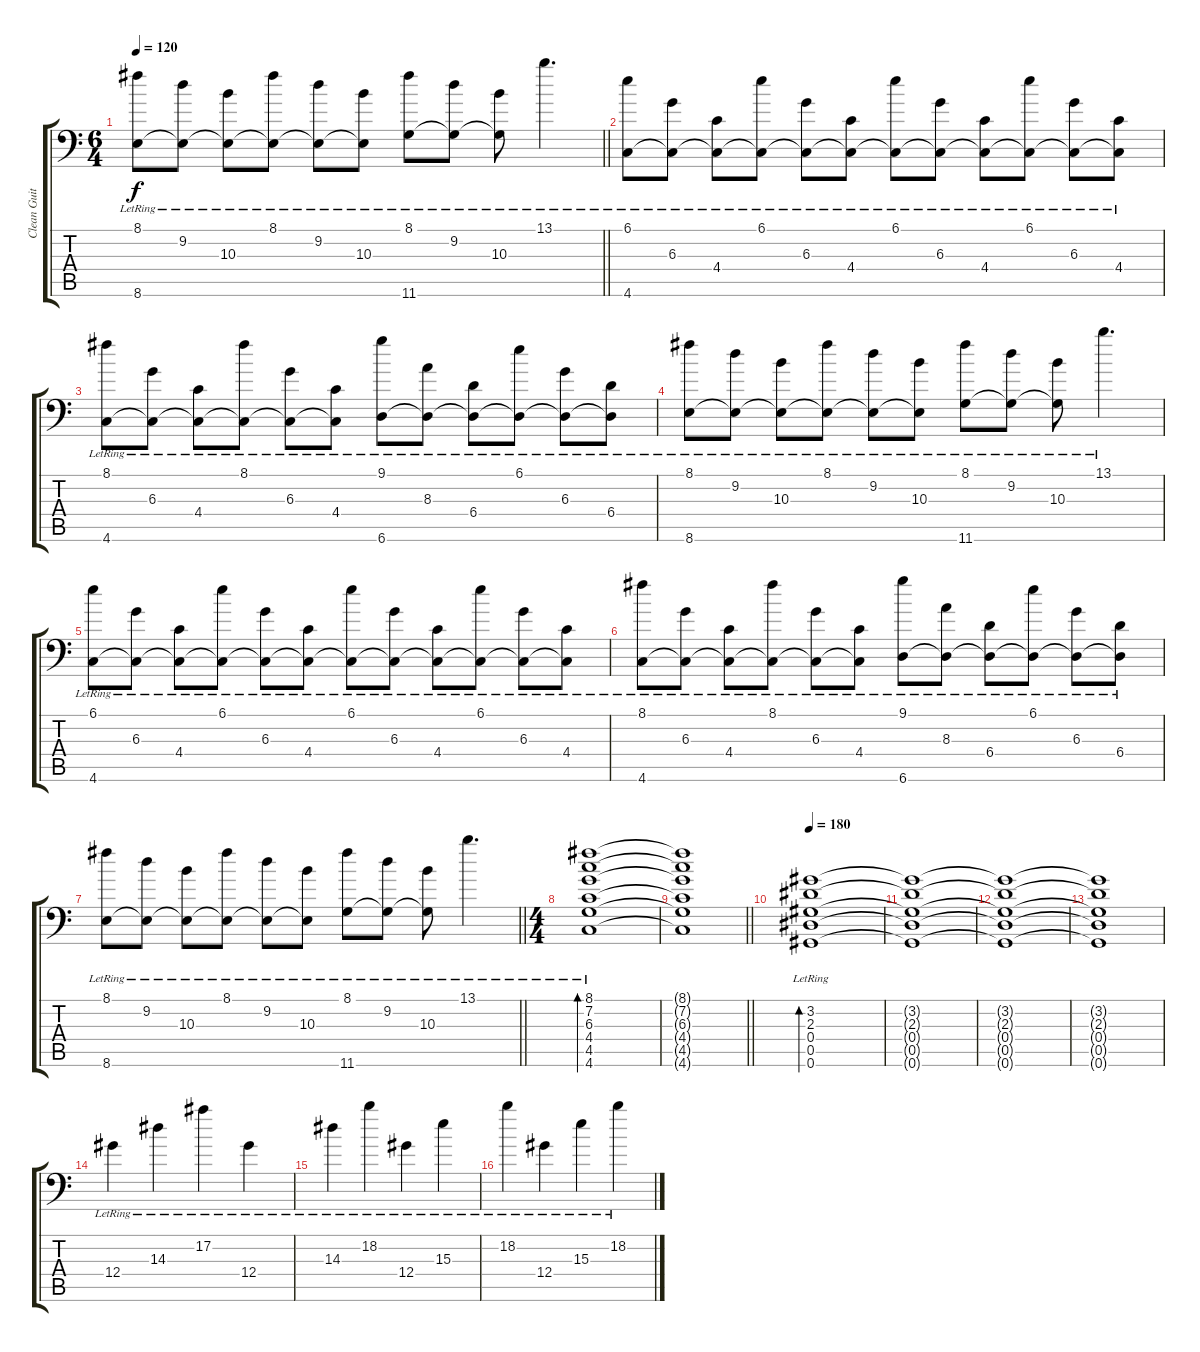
\track ("Clean Guitar 2" "Clean Guit") {instrument electricguitarjazz}
\staff {score tabs}
\tuning (Bb3 F3 Db3 Ab2 Eb2 Ab1) {hide}
\ts (6 4)
\tempo 120
\clef f4
\barLineRight lightlight
\ks c
(8.1{lr} 8.6{lr}).8{dy f} (9.2{lr} 8.6{t}).8 (10.3{lr} 8.6{t}).8 (8.1{lr} 8.6{t}).8 (9.2{lr} 8.6{t}).8 (10.3{lr} 8.6{t}).8 (8.1{lr} 11.6{lr}).8 (9.2{lr} 11.6{t}).8 (10.3{lr} 11.6{t}).8 13.1{lr}.4{d} |
(6.1{lr} 4.6{lr}).8 (6.3{lr} 4.6{t}).8 (4.4{lr} 4.6{t}).8 (6.1{lr} 4.6{t}).8 (6.3{lr} 4.6{t}).8 (4.4{lr} 4.6{t}).8 (6.1{lr} 4.6{t}).8 (6.3{lr} 4.6{t}).8 (4.4{lr} 4.6{t}).8 (6.1{lr} 4.6{t}).8 (6.3{lr} 4.6{t}).8 (4.4{lr} 4.6{t}).8 |
(8.1{lr} 4.6{lr}).8 (6.3{lr} 4.6{t}).8 (4.4{lr} 4.6{t}).8 (8.1{lr} 4.6{t}).8 (6.3{lr} 4.6{t}).8 (4.4{lr} 4.6{t}).8 (9.1{lr} 6.6{lr}).8 (8.3{lr} 6.6{t}).8 (6.4{lr} 6.6{t}).8 (6.1{lr} 6.6{t}).8 (6.3{lr} 6.6{t}).8 (6.4{lr} 6.6{t}).8 |
(8.1{lr} 8.6{lr}).8 (9.2{lr} 8.6{t}).8 (10.3{lr} 8.6{t}).8 (8.1{lr} 8.6{t}).8 (9.2{lr} 8.6{t}).8 (10.3{lr} 8.6{t}).8 (8.1{lr} 11.6{lr}).8 (9.2{lr} 11.6{t}).8 (10.3{lr} 11.6{t}).8 13.1{lr}.4{d} |
(6.1{lr} 4.6{lr}).8 (6.3{lr} 4.6{t}).8 (4.4{lr} 4.6{t}).8 (6.1{lr} 4.6{t}).8 (6.3{lr} 4.6{t}).8 (4.4{lr} 4.6{t}).8 (6.1{lr} 4.6{t}).8 (6.3{lr} 4.6{t}).8 (4.4{lr} 4.6{t}).8 (6.1{lr} 4.6{t}).8 (6.3{lr} 4.6{t}).8 (4.4{lr} 4.6{t}).8 |
(8.1{lr} 4.6{lr}).8 (6.3{lr} 4.6{t}).8 (4.4{lr} 4.6{t}).8 (8.1{lr} 4.6{t}).8 (6.3{lr} 4.6{t}).8 (4.4{lr} 4.6{t}).8 (9.1{lr} 6.6{lr}).8 (8.3{lr} 6.6{t}).8 (6.4{lr} 6.6{t}).8 (6.1{lr} 6.6{t}).8 (6.3{lr} 6.6{t}).8 (6.4{lr} 6.6{t}).8 |
\barLineRight lightlight
(8.1{lr} 8.6{lr}).8 (9.2{lr} 8.6{t}).8 (10.3{lr} 8.6{t}).8 (8.1{lr} 8.6{t}).8 (9.2{lr} 8.6{t}).8 (10.3{lr} 8.6{t}).8 (8.1{lr} 11.6{lr}).8 (9.2{lr} 11.6{t}).8 (10.3{lr} 11.6{t}).8 13.1{lr}.4{d} |
\ts (4 4)
(8.1{lr} 7.2{lr} 6.3{lr} 4.4{lr} 4.5{lr} 4.6{lr}).1{bd 60} |
\barLineRight lightlight
(8.1{t} 7.2{t} 6.3{t} 4.4{t} 4.5{t} 4.6{t}).1 |
\tempo 180
(3.2{lr} 2.3{lr} 0.4{lr} 0.5{lr} 0.6{lr}).1{bd 240} |
(3.2{t} 2.3{t} 0.4{t} 0.5{t} 0.6{t}).1 |
(3.2{t} 2.3{t} 0.4{t} 0.5{t} 0.6{t}).1 |
(3.2{t} 2.3{t} 0.4{t} 0.5{t} 0.6{t}).1 |
12.4{lr}.4 14.3{lr}.4 17.2{lr}.4 12.4{lr}.4 |
14.3{lr}.4 18.2{lr}.4 12.4{lr}.4 15.3{lr}.4 |
18.2{lr}.4 12.4{lr}.4 15.3{lr}.4 18.2{lr}.4
